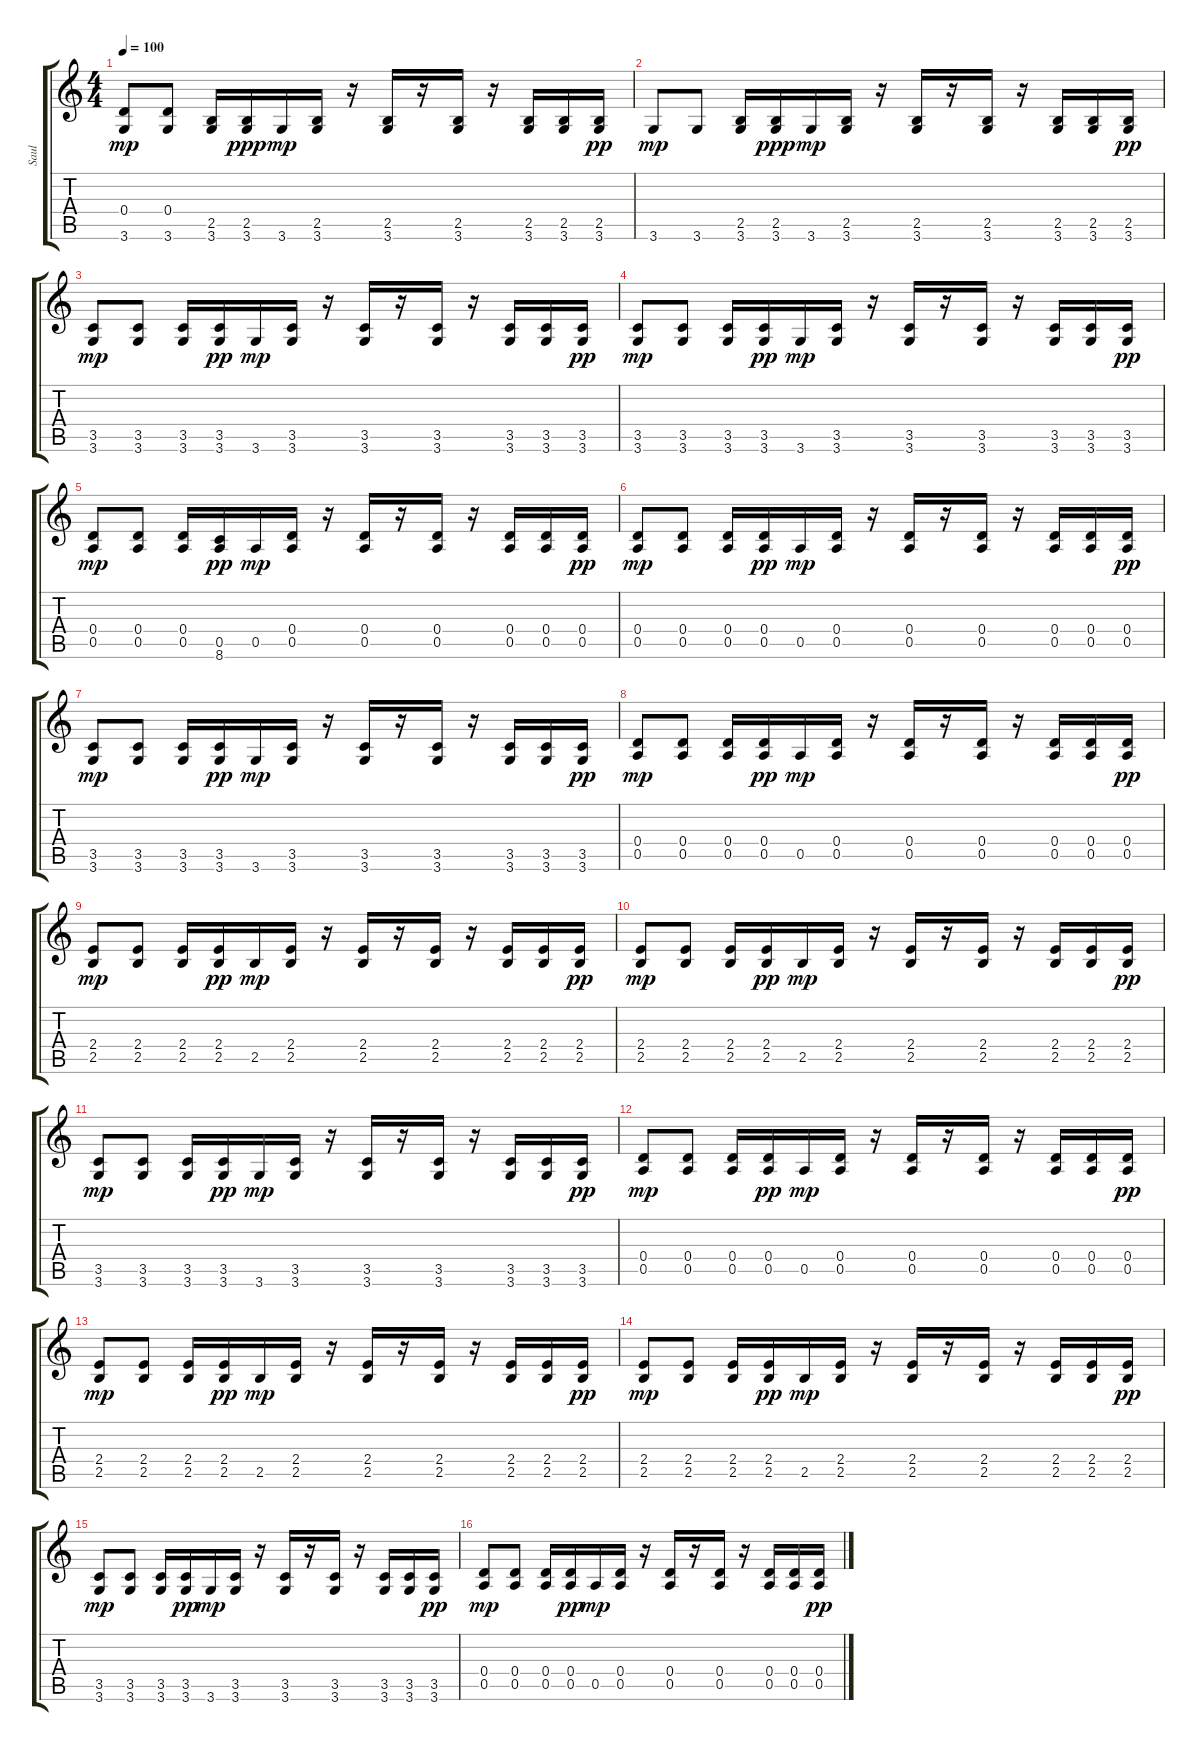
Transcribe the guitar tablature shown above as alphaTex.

\track ("Saul" "Saul") {instrument acousticguitarsteel}
\staff {score tabs}
\tuning (E4 B3 G3 D3 A2 E2) {hide}
\ts (4 4)
\tempo 100
\clef g2
\ks c
(0.4 3.6).8{dy mp} (0.4 3.6).8 (2.5 3.6).16 (2.5 3.6).16{dy ppp} 3.6.16{dy mp} (2.5 3.6).16 r.16 (2.5 3.6).16 r.16 (2.5 3.6).16 r.16 (2.5 3.6).16 (2.5 3.6).16 (2.5 3.6).16{dy pp} |
3.6.8{dy mp} 3.6.8 (2.5 3.6).16 (2.5 3.6).16{dy ppp} 3.6.16{dy mp} (2.5 3.6).16 r.16 (2.5 3.6).16 r.16 (2.5 3.6).16 r.16 (2.5 3.6).16 (2.5 3.6).16 (2.5 3.6).16{dy pp} |
(3.5 3.6).8{dy mp} (3.5 3.6).8 (3.5 3.6).16 (3.5 3.6).16{dy pp} 3.6.16{dy mp} (3.5 3.6).16 r.16 (3.5 3.6).16 r.16 (3.5 3.6).16 r.16 (3.5 3.6).16 (3.5 3.6).16 (3.5 3.6).16{dy pp} |
(3.5 3.6).8{dy mp} (3.5 3.6).8 (3.5 3.6).16 (3.5 3.6).16{dy pp} 3.6.16{dy mp} (3.5 3.6).16 r.16 (3.5 3.6).16 r.16 (3.5 3.6).16 r.16 (3.5 3.6).16 (3.5 3.6).16 (3.5 3.6).16{dy pp} |
(0.4 0.5).8{dy mp} (0.4 0.5).8 (0.4 0.5).16 (0.5 8.6).16{dy pp} 0.5.16{dy mp} (0.4 0.5).16 r.16 (0.4 0.5).16 r.16 (0.4 0.5).16 r.16 (0.4 0.5).16 (0.4 0.5).16 (0.4 0.5).16{dy pp} |
(0.4 0.5).8{dy mp} (0.4 0.5).8 (0.4 0.5).16 (0.4 0.5).16{dy pp} 0.5.16{dy mp} (0.4 0.5).16 r.16 (0.4 0.5).16 r.16 (0.4 0.5).16 r.16 (0.4 0.5).16 (0.4 0.5).16 (0.4 0.5).16{dy pp} |
(3.5 3.6).8{dy mp} (3.5 3.6).8 (3.5 3.6).16 (3.5 3.6).16{dy pp} 3.6.16{dy mp} (3.5 3.6).16 r.16 (3.5 3.6).16 r.16 (3.5 3.6).16 r.16 (3.5 3.6).16 (3.5 3.6).16 (3.5 3.6).16{dy pp} |
(0.4 0.5).8{dy mp} (0.4 0.5).8 (0.4 0.5).16 (0.4 0.5).16{dy pp} 0.5.16{dy mp} (0.4 0.5).16 r.16 (0.4 0.5).16 r.16 (0.4 0.5).16 r.16 (0.4 0.5).16 (0.4 0.5).16 (0.4 0.5).16{dy pp} |
(2.4 2.5).8{dy mp} (2.4 2.5).8 (2.4 2.5).16 (2.4 2.5).16{dy pp} 2.5.16{dy mp} (2.4 2.5).16 r.16 (2.4 2.5).16 r.16 (2.4 2.5).16 r.16 (2.4 2.5).16 (2.4 2.5).16 (2.4 2.5).16{dy pp} |
(2.4 2.5).8{dy mp} (2.4 2.5).8 (2.4 2.5).16 (2.4 2.5).16{dy pp} 2.5.16{dy mp} (2.4 2.5).16 r.16 (2.4 2.5).16 r.16 (2.4 2.5).16 r.16 (2.4 2.5).16 (2.4 2.5).16 (2.4 2.5).16{dy pp} |
(3.5 3.6).8{dy mp} (3.5 3.6).8 (3.5 3.6).16 (3.5 3.6).16{dy pp} 3.6.16{dy mp} (3.5 3.6).16 r.16 (3.5 3.6).16 r.16 (3.5 3.6).16 r.16 (3.5 3.6).16 (3.5 3.6).16 (3.5 3.6).16{dy pp} |
(0.4 0.5).8{dy mp} (0.4 0.5).8 (0.4 0.5).16 (0.4 0.5).16{dy pp} 0.5.16{dy mp} (0.4 0.5).16 r.16 (0.4 0.5).16 r.16 (0.4 0.5).16 r.16 (0.4 0.5).16 (0.4 0.5).16 (0.4 0.5).16{dy pp} |
(2.4 2.5).8{dy mp} (2.4 2.5).8 (2.4 2.5).16 (2.4 2.5).16{dy pp} 2.5.16{dy mp} (2.4 2.5).16 r.16 (2.4 2.5).16 r.16 (2.4 2.5).16 r.16 (2.4 2.5).16 (2.4 2.5).16 (2.4 2.5).16{dy pp} |
(2.4 2.5).8{dy mp} (2.4 2.5).8 (2.4 2.5).16 (2.4 2.5).16{dy pp} 2.5.16{dy mp} (2.4 2.5).16 r.16 (2.4 2.5).16 r.16 (2.4 2.5).16 r.16 (2.4 2.5).16 (2.4 2.5).16 (2.4 2.5).16{dy pp} |
(3.5 3.6).8{dy mp} (3.5 3.6).8 (3.5 3.6).16 (3.5 3.6).16{dy pp} 3.6.16{dy mp} (3.5 3.6).16 r.16 (3.5 3.6).16 r.16 (3.5 3.6).16 r.16 (3.5 3.6).16 (3.5 3.6).16 (3.5 3.6).16{dy pp} |
(0.4 0.5).8{dy mp} (0.4 0.5).8 (0.4 0.5).16 (0.4 0.5).16{dy pp} 0.5.16{dy mp} (0.4 0.5).16 r.16 (0.4 0.5).16 r.16 (0.4 0.5).16 r.16 (0.4 0.5).16 (0.4 0.5).16 (0.4 0.5).16{dy pp}
